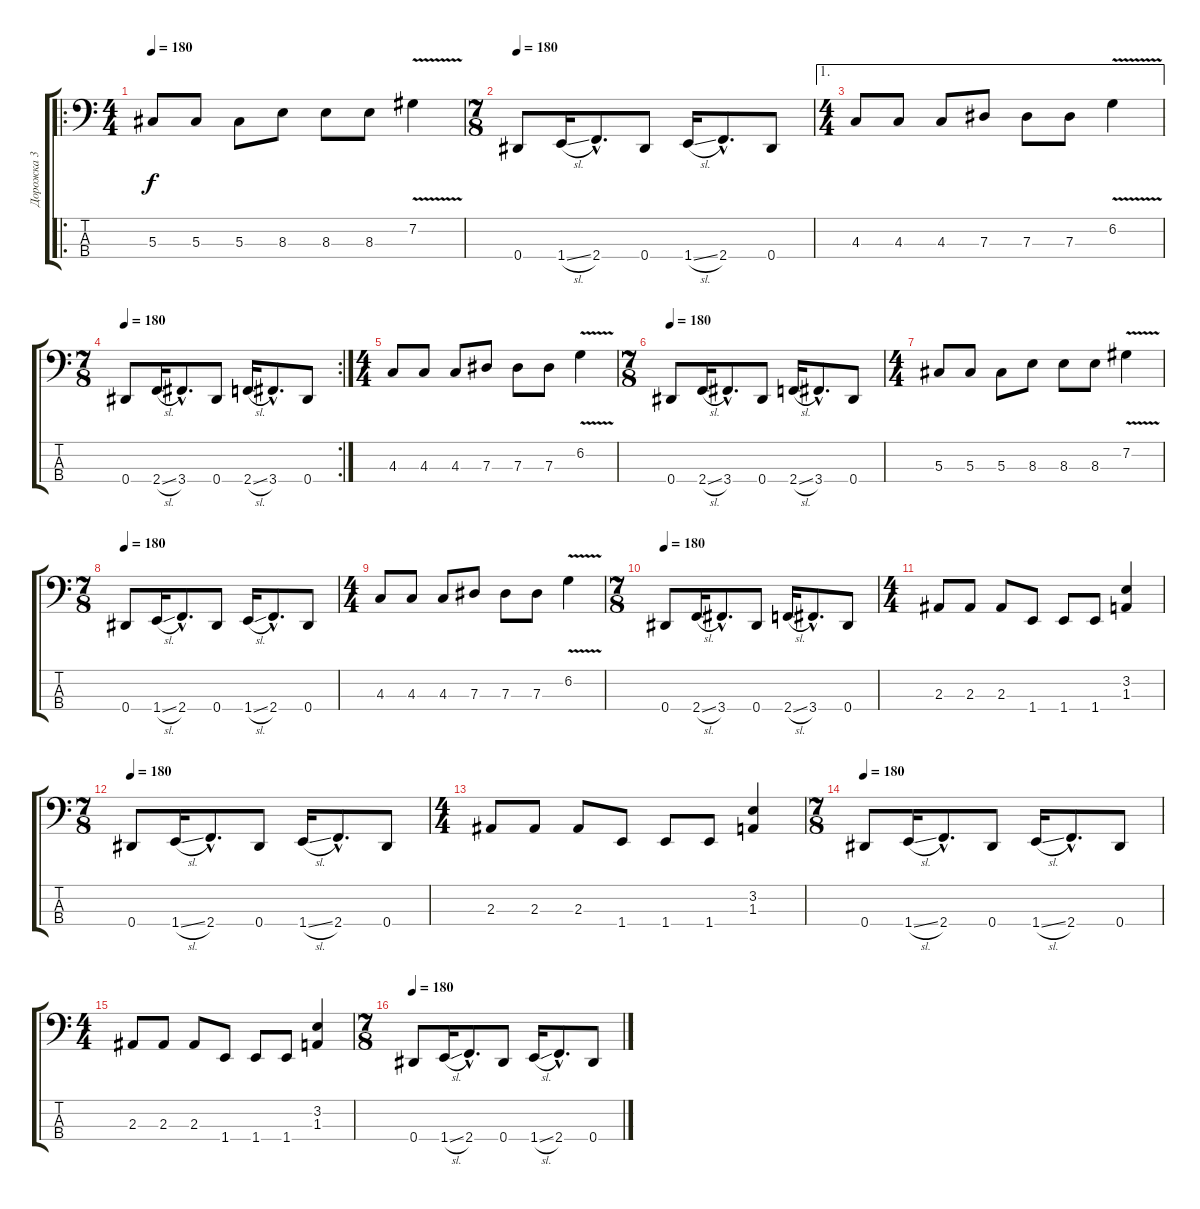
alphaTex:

\track ("Дорожка 3" "Дорожка 3") {instrument electricbassfinger}
\staff {score tabs}
\tuning (Gb2 Db2 Ab1 Eb1) {hide}
\ro
\ts (4 4)
\tempo 180
\clef f4
\ks c
5.3.8{dy f} 5.3.8 5.3.8 8.3.8 8.3.8 8.3.8 7.2{v}.4 |
\ts (7 8)
\tempo 180
0.4.8 1.4{sl}.16 2.4{hac}.8{d} 0.4.8 1.4{sl}.16 2.4{hac}.8{d} 0.4.8 |
\ae 1
\ts (4 4)
4.3.8 4.3.8 4.3.8 7.3.8 7.3.8 7.3.8 6.2{v}.4 |
\rc 2
\ts (7 8)
\tempo 180
0.4.8 2.4{sl}.16 3.4{hac}.8{d} 0.4.8 2.4{sl}.16 3.4{hac}.8{d} 0.4.8 |
\ts (4 4)
4.3.8 4.3.8 4.3.8 7.3.8 7.3.8 7.3.8 6.2{v}.4 |
\ts (7 8)
\tempo 180
0.4.8 2.4{sl}.16 3.4{hac}.8{d} 0.4.8 2.4{sl}.16 3.4{hac}.8{d} 0.4.8 |
\ts (4 4)
5.3.8 5.3.8 5.3.8 8.3.8 8.3.8 8.3.8 7.2{v}.4 |
\ts (7 8)
\tempo 180
0.4.8 1.4{sl}.16 2.4{hac}.8{d} 0.4.8 1.4{sl}.16 2.4{hac}.8{d} 0.4.8 |
\ts (4 4)
4.3.8 4.3.8 4.3.8 7.3.8 7.3.8 7.3.8 6.2{v}.4 |
\ts (7 8)
\tempo 180
0.4.8 2.4{sl}.16 3.4{hac}.8{d} 0.4.8 2.4{sl}.16 3.4{hac}.8{d} 0.4.8 |
\ts (4 4)
2.3.8 2.3.8 2.3.8 1.4.8 1.4.8 1.4.8 (3.2 1.3).4 |
\ts (7 8)
\tempo 180
0.4.8 1.4{sl}.16 2.4{hac}.8{d} 0.4.8 1.4{sl}.16 2.4{hac}.8{d} 0.4.8 |
\ts (4 4)
2.3.8 2.3.8 2.3.8 1.4.8 1.4.8 1.4.8 (3.2 1.3).4 |
\ts (7 8)
\tempo 180
0.4.8 1.4{sl}.16 2.4{hac}.8{d} 0.4.8 1.4{sl}.16 2.4{hac}.8{d} 0.4.8 |
\ts (4 4)
2.3.8 2.3.8 2.3.8 1.4.8 1.4.8 1.4.8 (3.2 1.3).4 |
\ts (7 8)
\tempo 180
0.4.8 1.4{sl}.16 2.4{hac}.8{d} 0.4.8 1.4{sl}.16 2.4{hac}.8{d} 0.4.8
